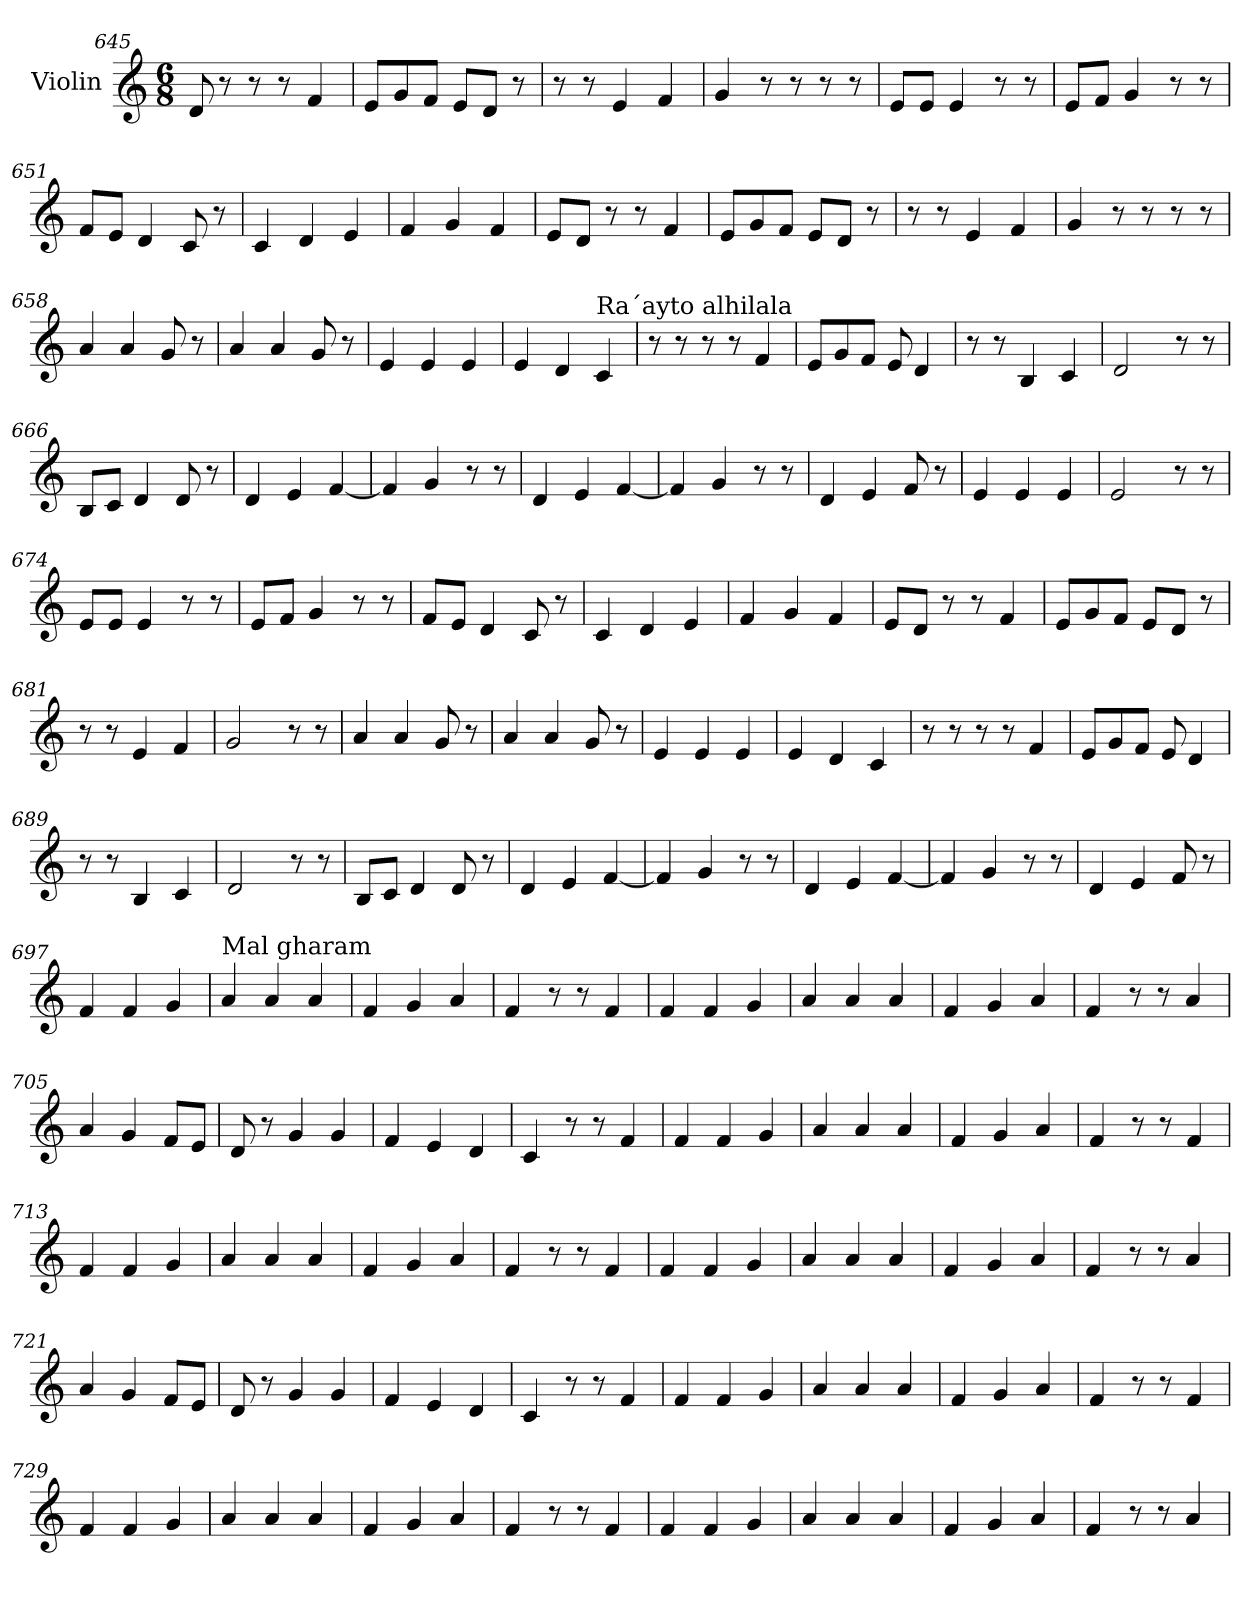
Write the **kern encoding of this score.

**kern
*part1
*staff1
*I"Violin
*clefG2
*k[]
*M6/8
=645
8d/
8r
8r
8r
4f/
!!LO:LB:g=z
=646
8e/L
8g/
8f/J
8e/L
8d/J
8r
=647
8r
8r
4e/
4f/
=648
4g/
8r
8r
8r
8r
=649
8e/L
8e/J
4e/
8r
8r
=650
8e/L
8f/J
4g/
8r
8r
=651
8f/L
8e/J
4d/
8c/
8r
!!LO:LB:g=z
=652
4c/
4d/
4e/
=653
4f/
4g/
4f/
=654
8e/L
8d/J
8r
8r
4f/
=655
8e/L
8g/
8f/J
8e/L
8d/J
8r
=656
8r
8r
4e/
4f/
=657
4g/
8r
8r
8r
8r
!!LO:PB:g=z
=658
4a/
4a/
8g/
8r
=659
4a/
4a/
8g/
8r
=660
4e/
4e/
4e/
=661
4e/
4d/
!LO:TX:a:t=Ra´ayto alhilala
4c/
=662
*MM200
8r
8r
8r
8r
4f/
=663
8e/L
8g/
8f/J
8e/
4d/
=664
8r
8r
4B/
4c/
!!LO:LB:g=z
=665
2d/
8r
8r
=666
8B/L
8c/J
4d/
8d/
8r
=667
4d/
4e/
[4f/
=668
4f/]
4g/
8r
8r
=669
4d/
4e/
[4f/
=670
4f/]
4g/
8r
8r
=671
4d/
4e/
8f/
8r
!!LO:LB:g=z
=672
4e/
4e/
4e/
=673
2e/
8r
8r
=674
8e/L
8e/J
4e/
8r
8r
=675
8e/L
8f/J
4g/
8r
8r
=676
8f/L
8e/J
4d/
8c/
8r
=677
4c/
4d/
4e/
=678
4f/
4g/
4f/
!!LO:LB:g=z
=679
8e/L
8d/J
8r
8r
4f/
=680
8e/L
8g/
8f/J
8e/L
8d/J
8r
=681
8r
8r
4e/
4f/
=682
2g/
8r
8r
=683
4a/
4a/
8g/
8r
=684
4a/
4a/
8g/
8r
!!LO:LB:g=z
=685
4e/
4e/
4e/
=686
4e/
4d/
4c/
=687
8r
8r
8r
8r
4f/
=688
8e/L
8g/
8f/J
8e/
4d/
=689
8r
8r
4B/
4c/
=690
2d/
8r
8r
=691
8B/L
8c/J
4d/
8d/
8r
!!LO:LB:g=z
=692
4d/
4e/
[4f/
=693
4f/]
4g/
8r
8r
=694
4d/
4e/
[4f/
=695
4f/]
4g/
8r
8r
=696
4d/
4e/
8f/
8r
=697
4f/
4f/
4g/
=698
!LO:TX:a:t=Mal gharam
4a/
4a/
4a/
!!LO:LB:g=z
=699
4f/
4g/
4a/
=700
4f/
8r
8r
4f/
=701
4f/
4f/
4g/
=702
4a/
4a/
4a/
=703
4f/
4g/
4a/
=704
4f/
8r
8r
4a/
=705
4a/
4g/
8f/L
8e/J
!!LO:LB:g=z
=706
8d/
8r
4g/
4g/
=707
4f/
4e/
4d/
=708
4c/
8r
8r
4f/
=709
4f/
4f/
4g/
=710
4a/
4a/
4a/
=711
4f/
4g/
4a/
=712
4f/
8r
8r
4f/
!!LO:PB:g=z
=713
4f/
4f/
4g/
=714
4a/
4a/
4a/
=715
4f/
4g/
4a/
=716
4f/
8r
8r
4f/
=717
4f/
4f/
4g/
=718
4a/
4a/
4a/
=719
4f/
4g/
4a/
!!LO:LB:g=z
=720
4f/
8r
8r
4a/
=721
4a/
4g/
8f/L
8e/J
=722
8d/
8r
4g/
4g/
=723
4f/
4e/
4d/
=724
4c/
8r
8r
4f/
=725
4f/
4f/
4g/
=726
4a/
4a/
4a/
!!LO:LB:g=z
=727
4f/
4g/
4a/
=728
4f/
8r
8r
4f/
=729
4f/
4f/
4g/
=730
4a/
4a/
4a/
=731
4f/
4g/
4a/
=732
4f/
8r
8r
4f/
=733
4f/
4f/
4g/
!!LO:LB:g=z
=734
4a/
4a/
4a/
=735
4f/
4g/
4a/
=736
4f/
8r
8r
4a/
=
*-
